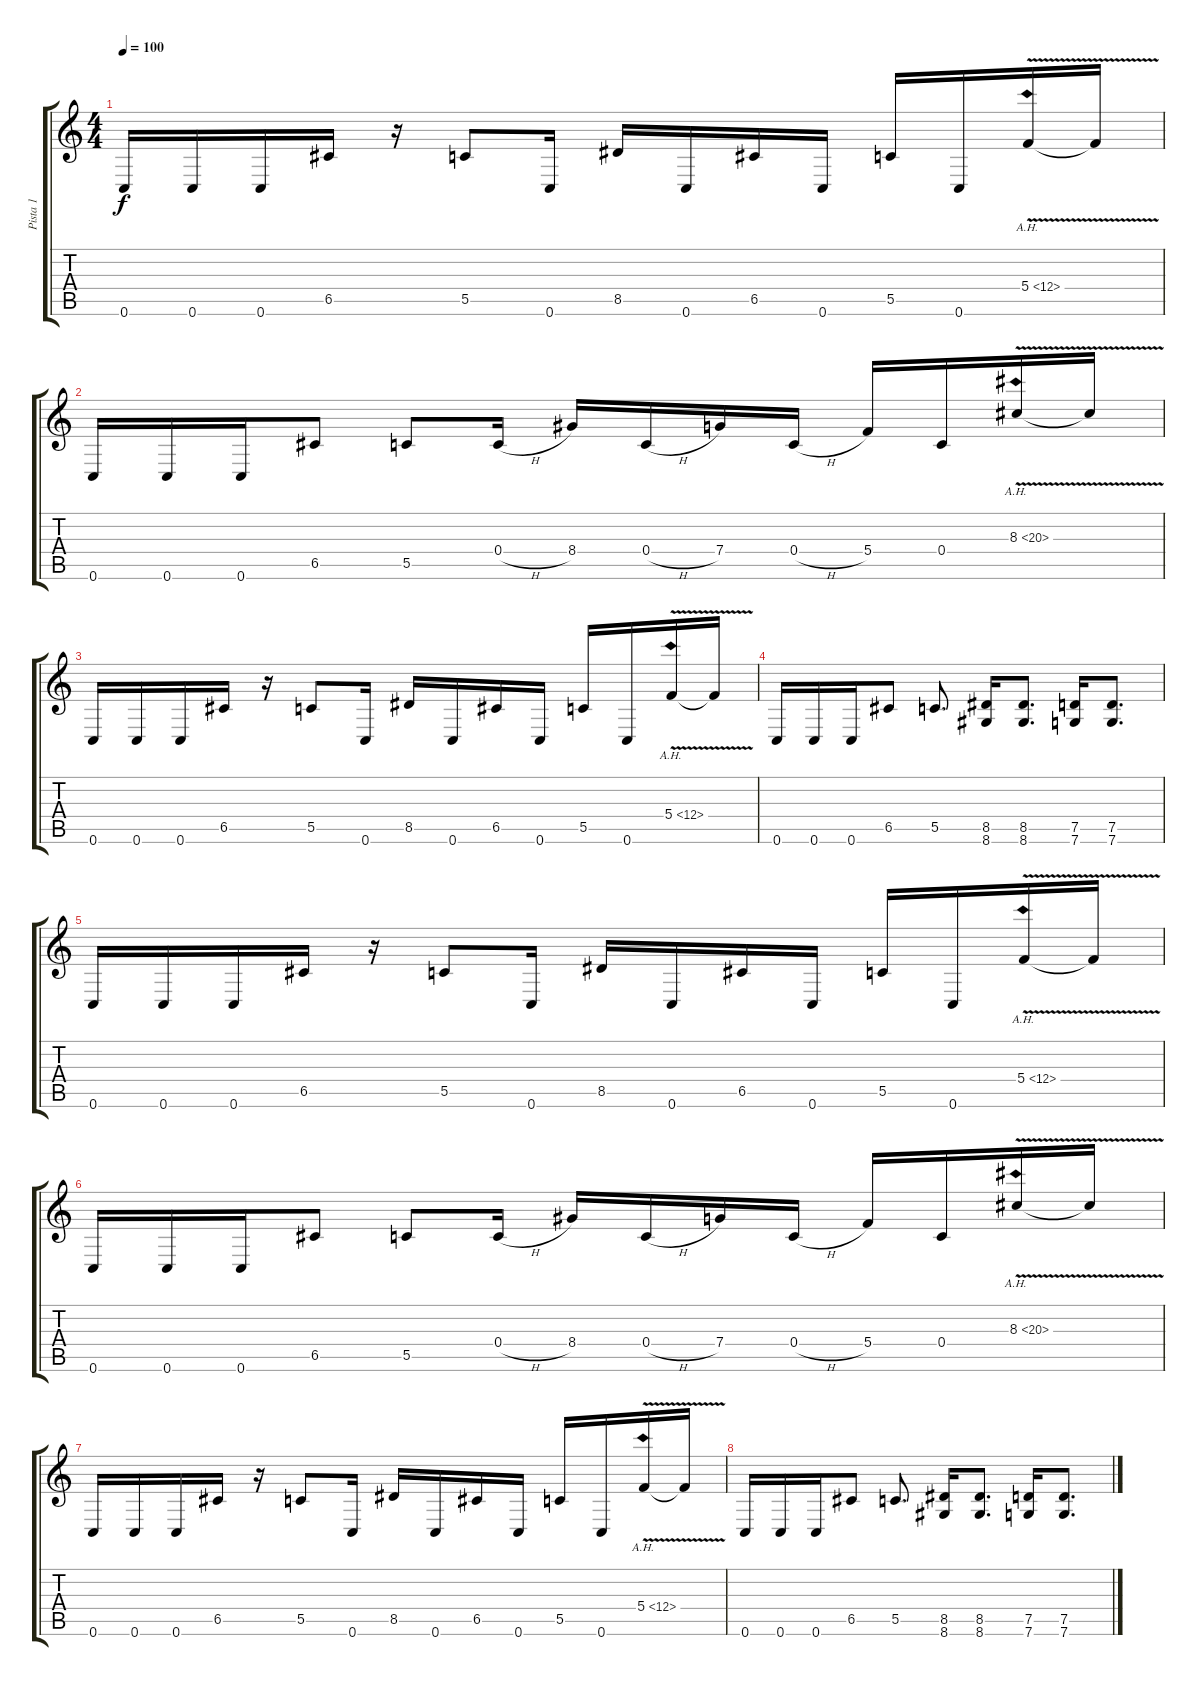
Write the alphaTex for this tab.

\track ("Pista 1" "Pista 1") {instrument overdrivenguitar}
\staff {score tabs}
\tuning (D4 A3 F3 C3 G2 C2) {hide}
\ts (4 4)
\tempo 100
\clef g2
\ks c
0.6.16{dy f volume 16} 0.6.16 0.6.16 6.5.16 r.16 5.5.8 0.6.16 8.5.16 0.6.16 6.5.16 0.6.16 5.5.16 0.6.16 5.4{ah 7 v}.16 5.4{t}.16 |
0.6.16 0.6.16 0.6.16 6.5.8 5.5.8 0.4{h}.16 8.4.16 0.4{h}.16 7.4.16 0.4{h}.16 5.4.16 0.4.16 8.3{ah 12 v}.16 8.3{t}.16 |
0.6.16 0.6.16 0.6.16 6.5.16 r.16 5.5.8 0.6.16 8.5.16 0.6.16 6.5.16 0.6.16 5.5.16 0.6.16 5.4{ah 7 v}.16 5.4{t}.16 |
0.6.16 0.6.16 0.6.16 6.5.8 5.5.8{d} (8.5 8.6).16 (8.5 8.6).8{d} (7.5 7.6).16 (7.5 7.6).8{d} |
0.6.16 0.6.16 0.6.16 6.5.16 r.16 5.5.8 0.6.16 8.5.16 0.6.16 6.5.16 0.6.16 5.5.16 0.6.16 5.4{ah 7 v}.16 5.4{t}.16 |
0.6.16 0.6.16 0.6.16 6.5.8 5.5.8 0.4{h}.16 8.4.16 0.4{h}.16 7.4.16 0.4{h}.16 5.4.16 0.4.16 8.3{ah 12 v}.16 8.3{t}.16 |
0.6.16 0.6.16 0.6.16 6.5.16 r.16 5.5.8 0.6.16 8.5.16 0.6.16 6.5.16 0.6.16 5.5.16 0.6.16 5.4{ah 7 v}.16 5.4{t}.16 |
0.6.16 0.6.16 0.6.16 6.5.8 5.5.8{d} (8.5 8.6).16 (8.5 8.6).8{d} (7.5 7.6).16 (7.5 7.6).8{d}
